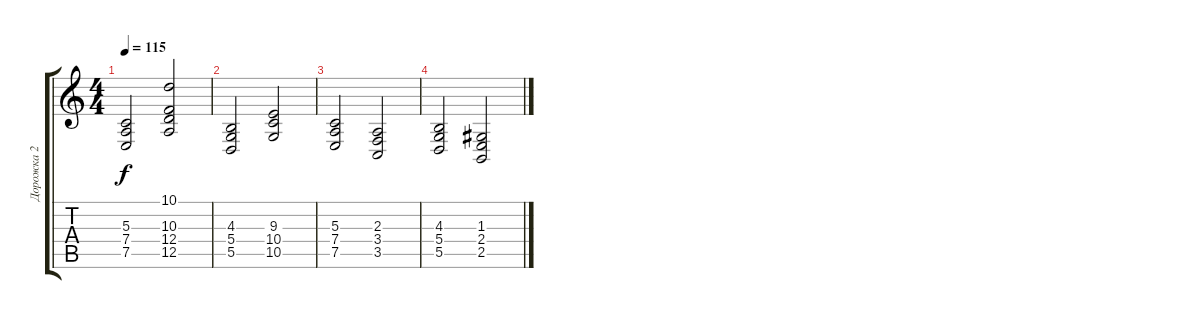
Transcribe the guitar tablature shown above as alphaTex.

\track ("Дорожка 2" "Дорожка 2") {instrument pad2warm}
\staff {score tabs}
\tuning (E4 B3 G3 D3 A2 E2) {hide}
\ts (4 4)
\tempo 115
\clef g2
\ks c
(5.3 7.4 7.5).2{dy f} (10.1 10.3 12.4 12.5).2 |
(4.3 5.4 5.5).2 (9.3 10.4 10.5).2 |
(5.3 7.4 7.5).2 (2.3 3.4 3.5).2 |
(4.3 5.4 5.5).2 (1.3 2.4 2.5).2
